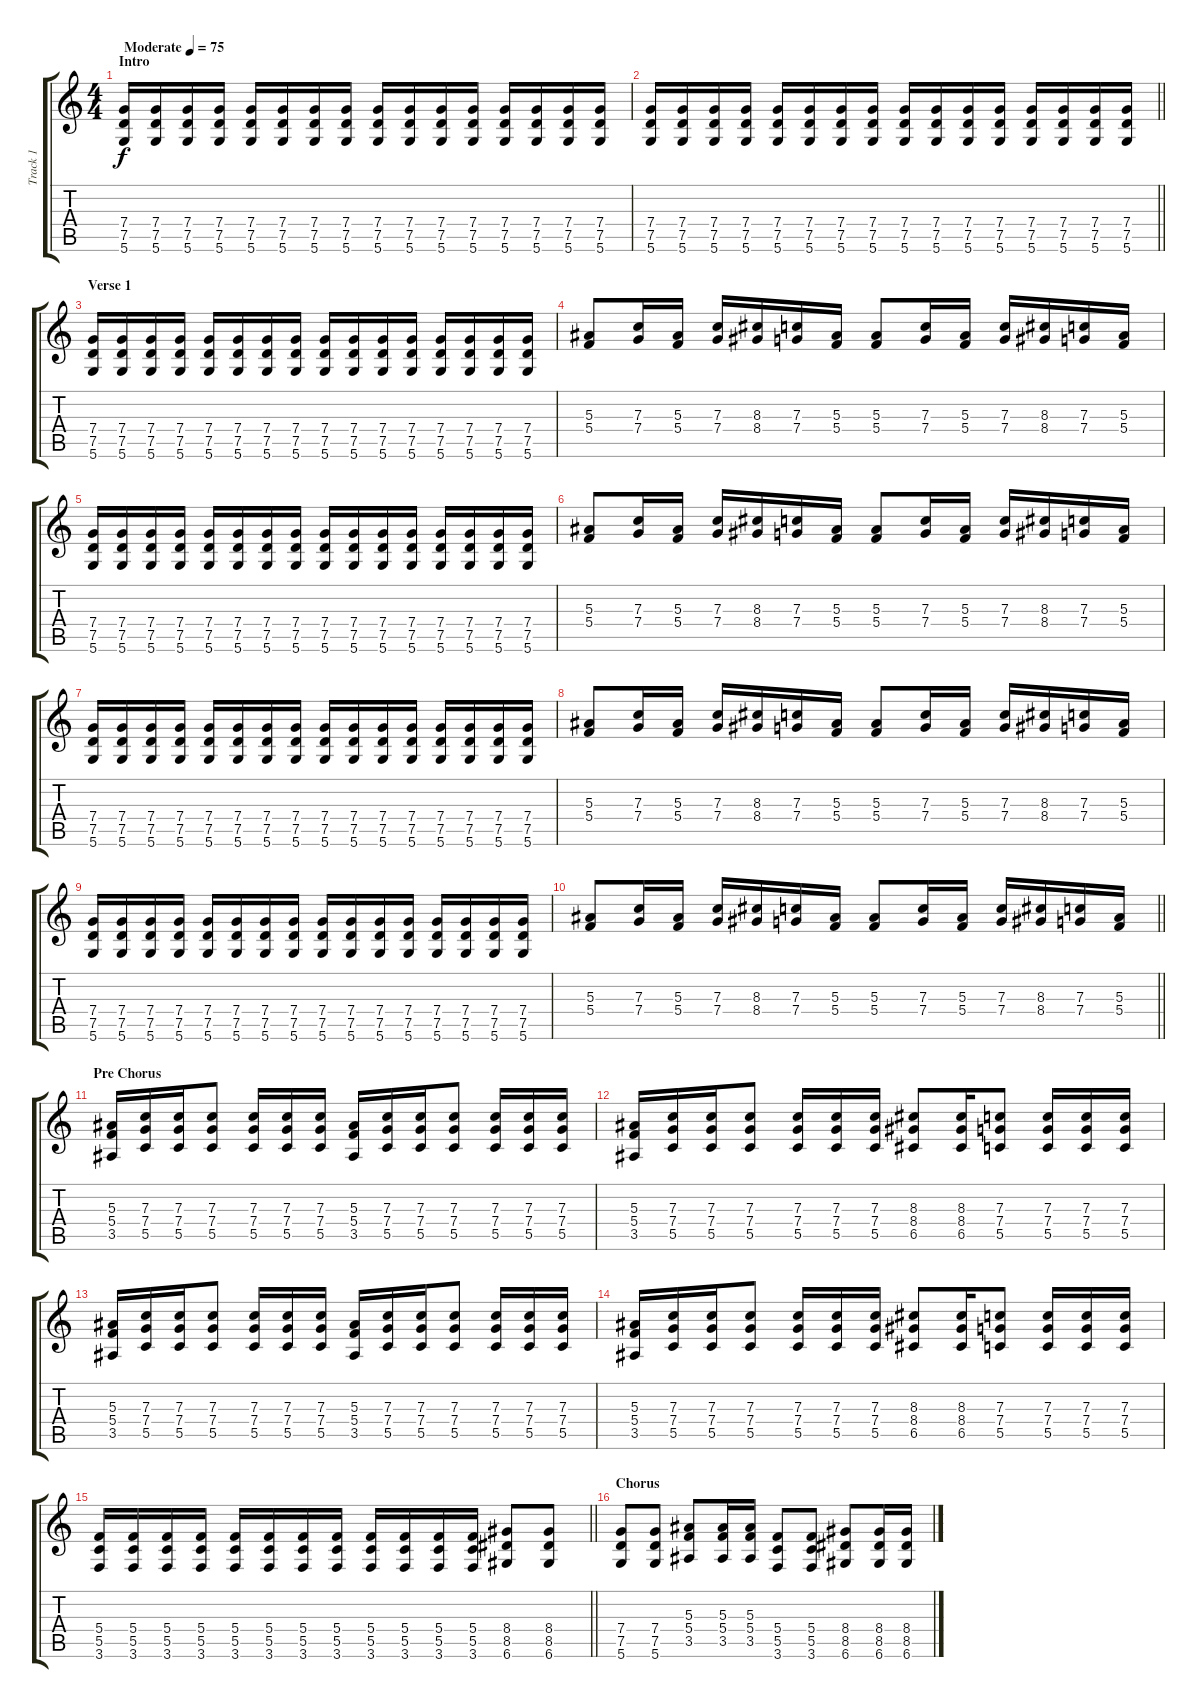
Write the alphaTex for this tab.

\track ("Track 1" "Track 1") {instrument distortionguitar}
\staff {score tabs}
\tuning (D4 A3 F3 C3 G2 D2) {hide}
\ts (4 4)
\section ("" "Intro")
\tempo (75 "Moderate")
\clef g2
\ks c
(7.4 7.5 5.6).16{dy f instrument distortionguitar} (7.4 7.5 5.6).16 (7.4 7.5 5.6).16 (7.4 7.5 5.6).16 (7.4 7.5 5.6).16 (7.4 7.5 5.6).16 (7.4 7.5 5.6).16 (7.4 7.5 5.6).16 (7.4 7.5 5.6).16 (7.4 7.5 5.6).16 (7.4 7.5 5.6).16 (7.4 7.5 5.6).16 (7.4 7.5 5.6).16 (7.4 7.5 5.6).16 (7.4 7.5 5.6).16 (7.4 7.5 5.6).16 |
\barLineRight lightlight
(7.4 7.5 5.6).16 (7.4 7.5 5.6).16 (7.4 7.5 5.6).16 (7.4 7.5 5.6).16 (7.4 7.5 5.6).16 (7.4 7.5 5.6).16 (7.4 7.5 5.6).16 (7.4 7.5 5.6).16 (7.4 7.5 5.6).16 (7.4 7.5 5.6).16 (7.4 7.5 5.6).16 (7.4 7.5 5.6).16 (7.4 7.5 5.6).16 (7.4 7.5 5.6).16 (7.4 7.5 5.6).16 (7.4 7.5 5.6).16 |
\section ("" "Verse 1")
(7.4 7.5 5.6).16 (7.4 7.5 5.6).16 (7.4 7.5 5.6).16 (7.4 7.5 5.6).16 (7.4 7.5 5.6).16 (7.4 7.5 5.6).16 (7.4 7.5 5.6).16 (7.4 7.5 5.6).16 (7.4 7.5 5.6).16 (7.4 7.5 5.6).16 (7.4 7.5 5.6).16 (7.4 7.5 5.6).16 (7.4 7.5 5.6).16 (7.4 7.5 5.6).16 (7.4 7.5 5.6).16 (7.4 7.5 5.6).16 |
(5.3 5.4).8 (7.3 7.4).16 (5.3 5.4).16 (7.3 7.4).16 (8.3 8.4).16 (7.3 7.4).16 (5.3 5.4).16 (5.3 5.4).8 (7.3 7.4).16 (5.3 5.4).16 (7.3 7.4).16 (8.3 8.4).16 (7.3 7.4).16 (5.3 5.4).16 |
(7.4 7.5 5.6).16 (7.4 7.5 5.6).16 (7.4 7.5 5.6).16 (7.4 7.5 5.6).16 (7.4 7.5 5.6).16 (7.4 7.5 5.6).16 (7.4 7.5 5.6).16 (7.4 7.5 5.6).16 (7.4 7.5 5.6).16 (7.4 7.5 5.6).16 (7.4 7.5 5.6).16 (7.4 7.5 5.6).16 (7.4 7.5 5.6).16 (7.4 7.5 5.6).16 (7.4 7.5 5.6).16 (7.4 7.5 5.6).16 |
(5.3 5.4).8 (7.3 7.4).16 (5.3 5.4).16 (7.3 7.4).16 (8.3 8.4).16 (7.3 7.4).16 (5.3 5.4).16 (5.3 5.4).8 (7.3 7.4).16 (5.3 5.4).16 (7.3 7.4).16 (8.3 8.4).16 (7.3 7.4).16 (5.3 5.4).16 |
(7.4 7.5 5.6).16 (7.4 7.5 5.6).16 (7.4 7.5 5.6).16 (7.4 7.5 5.6).16 (7.4 7.5 5.6).16 (7.4 7.5 5.6).16 (7.4 7.5 5.6).16 (7.4 7.5 5.6).16 (7.4 7.5 5.6).16 (7.4 7.5 5.6).16 (7.4 7.5 5.6).16 (7.4 7.5 5.6).16 (7.4 7.5 5.6).16 (7.4 7.5 5.6).16 (7.4 7.5 5.6).16 (7.4 7.5 5.6).16 |
(5.3 5.4).8 (7.3 7.4).16 (5.3 5.4).16 (7.3 7.4).16 (8.3 8.4).16 (7.3 7.4).16 (5.3 5.4).16 (5.3 5.4).8 (7.3 7.4).16 (5.3 5.4).16 (7.3 7.4).16 (8.3 8.4).16 (7.3 7.4).16 (5.3 5.4).16 |
(7.4 7.5 5.6).16 (7.4 7.5 5.6).16 (7.4 7.5 5.6).16 (7.4 7.5 5.6).16 (7.4 7.5 5.6).16 (7.4 7.5 5.6).16 (7.4 7.5 5.6).16 (7.4 7.5 5.6).16 (7.4 7.5 5.6).16 (7.4 7.5 5.6).16 (7.4 7.5 5.6).16 (7.4 7.5 5.6).16 (7.4 7.5 5.6).16 (7.4 7.5 5.6).16 (7.4 7.5 5.6).16 (7.4 7.5 5.6).16 |
\barLineRight lightlight
(5.3 5.4).8 (7.3 7.4).16 (5.3 5.4).16 (7.3 7.4).16 (8.3 8.4).16 (7.3 7.4).16 (5.3 5.4).16 (5.3 5.4).8 (7.3 7.4).16 (5.3 5.4).16 (7.3 7.4).16 (8.3 8.4).16 (7.3 7.4).16 (5.3 5.4).16 |
\section ("" "Pre Chorus")
(5.3 5.4 3.5).16 (7.3 7.4 5.5).16 (7.3 7.4 5.5).16 (7.3 7.4 5.5).8 (7.3 7.4 5.5).16 (7.3 7.4 5.5).16 (7.3 7.4 5.5).16 (5.3 5.4 3.5).16 (7.3 7.4 5.5).16 (7.3 7.4 5.5).16 (7.3 7.4 5.5).8 (7.3 7.4 5.5).16 (7.3 7.4 5.5).16 (7.3 7.4 5.5).16 |
(5.3 5.4 3.5).16 (7.3 7.4 5.5).16 (7.3 7.4 5.5).16 (7.3 7.4 5.5).8 (7.3 7.4 5.5).16 (7.3 7.4 5.5).16 (7.3 7.4 5.5).16 (8.3 8.4 6.5).8 (8.3 8.4 6.5).16 (7.3 7.4 5.5).8 (7.3 7.4 5.5).16 (7.3 7.4 5.5).16 (7.3 7.4 5.5).16 |
(5.3 5.4 3.5).16 (7.3 7.4 5.5).16 (7.3 7.4 5.5).16 (7.3 7.4 5.5).8 (7.3 7.4 5.5).16 (7.3 7.4 5.5).16 (7.3 7.4 5.5).16 (5.3 5.4 3.5).16 (7.3 7.4 5.5).16 (7.3 7.4 5.5).16 (7.3 7.4 5.5).8 (7.3 7.4 5.5).16 (7.3 7.4 5.5).16 (7.3 7.4 5.5).16 |
(5.3 5.4 3.5).16 (7.3 7.4 5.5).16 (7.3 7.4 5.5).16 (7.3 7.4 5.5).8 (7.3 7.4 5.5).16 (7.3 7.4 5.5).16 (7.3 7.4 5.5).16 (8.3 8.4 6.5).8 (8.3 8.4 6.5).16 (7.3 7.4 5.5).8 (7.3 7.4 5.5).16 (7.3 7.4 5.5).16 (7.3 7.4 5.5).16 |
\barLineRight lightlight
(5.4 5.5 3.6).16 (5.4 5.5 3.6).16 (5.4 5.5 3.6).16 (5.4 5.5 3.6).16 (5.4 5.5 3.6).16 (5.4 5.5 3.6).16 (5.4 5.5 3.6).16 (5.4 5.5 3.6).16 (5.4 5.5 3.6).16 (5.4 5.5 3.6).16 (5.4 5.5 3.6).16 (5.4 5.5 3.6).16 (8.4 8.5 6.6).8 (8.4 8.5 6.6).8 |
\section ("" "Chorus")
(7.4 7.5 5.6).8 (7.4 7.5 5.6).8 (5.3 5.4 3.5).8 (5.3 5.4 3.5).16 (5.3 5.4 3.5).16 (5.4 5.5 3.6).8 (5.4 5.5 3.6).8 (8.4 8.5 6.6).8 (8.4 8.5 6.6).16 (8.4 8.5 6.6).16
